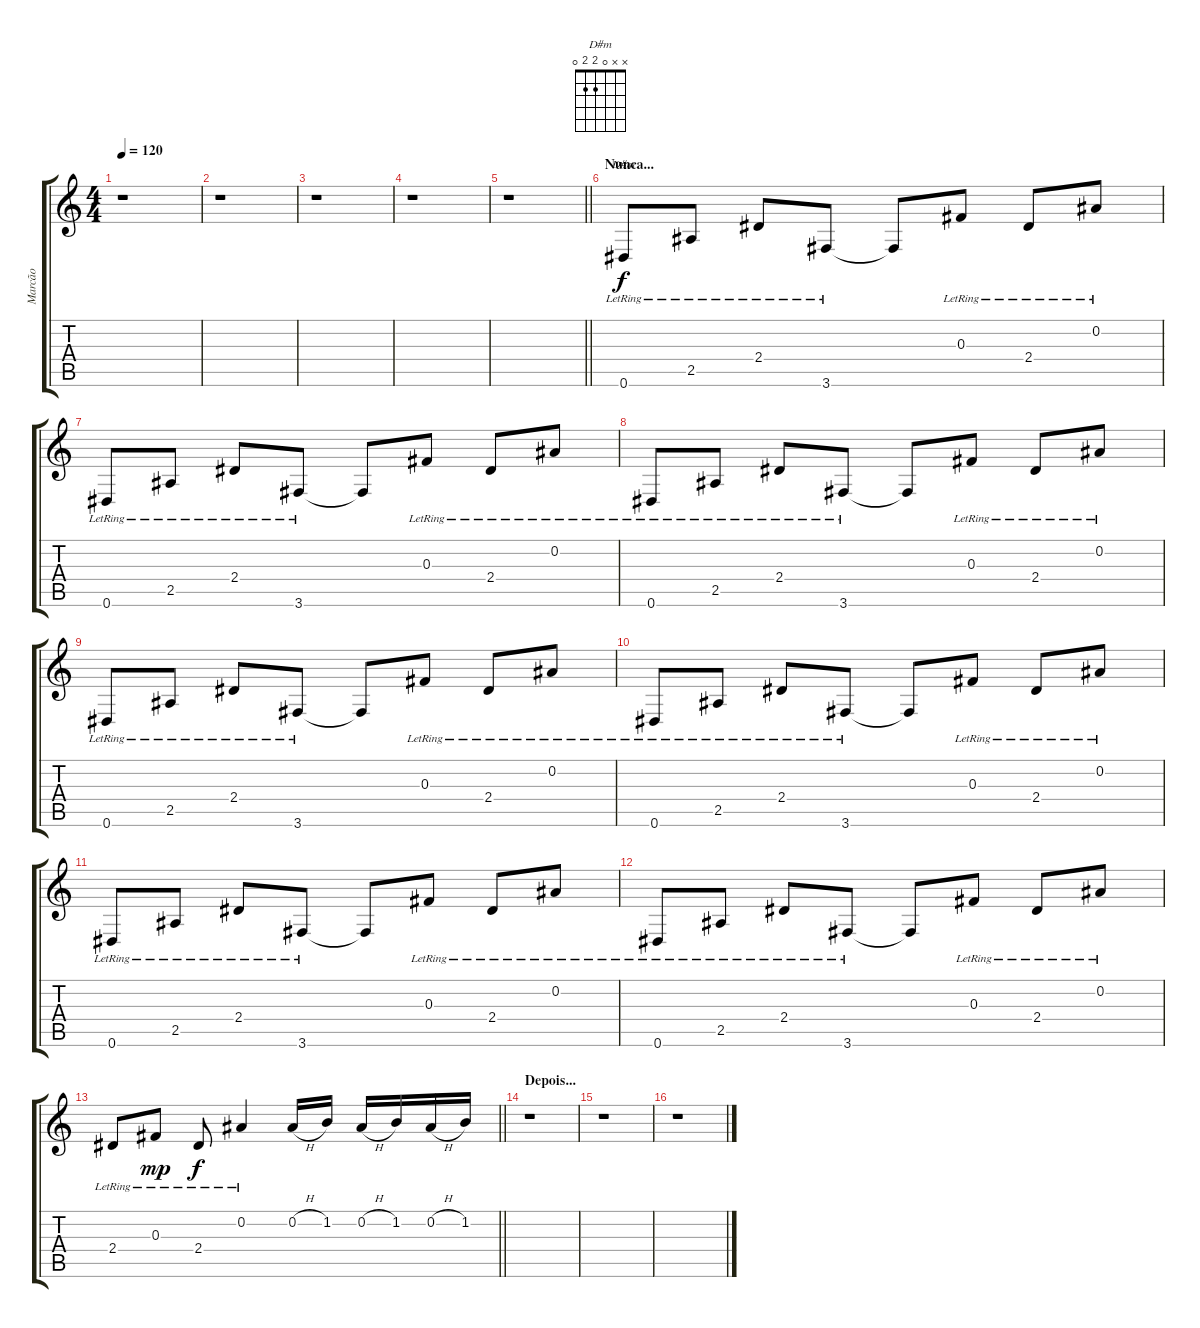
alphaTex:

\track ("Marcão" "Marcão") {instrument electricguitarclean}
\staff {score tabs}
\tuning (Eb4 Bb3 Gb3 Db3 Ab2 Eb2) {hide}
\chord ("D#m" x x 0 2 2 0)
\ts (4 4)
\tempo 120
\clef g2
\ks c
r.1{dy f} |
r.1 |
r.1 |
r.1 |
\barLineRight lightlight
r.1 |
\section ("" "Nunca...")
0.6{lr}.8{ch "D#m"} 2.5{lr}.8 2.4{lr}.8 3.6{lr}.8 3.6{t}.8 0.3{lr}.8 2.4{lr}.8 0.2{lr}.8 |
0.6{lr}.8 2.5{lr}.8 2.4{lr}.8 3.6{lr}.8 3.6{t}.8 0.3{lr}.8 2.4{lr}.8 0.2{lr}.8 |
0.6{lr}.8 2.5{lr}.8 2.4{lr}.8 3.6{lr}.8 3.6{t}.8 0.3{lr}.8 2.4{lr}.8 0.2{lr}.8 |
0.6{lr}.8 2.5{lr}.8 2.4{lr}.8 3.6{lr}.8 3.6{t}.8 0.3{lr}.8 2.4{lr}.8 0.2{lr}.8 |
0.6{lr}.8 2.5{lr}.8 2.4{lr}.8 3.6{lr}.8 3.6{t}.8 0.3{lr}.8 2.4{lr}.8 0.2{lr}.8 |
0.6{lr}.8 2.5{lr}.8 2.4{lr}.8 3.6{lr}.8 3.6{t}.8 0.3{lr}.8 2.4{lr}.8 0.2{lr}.8 |
0.6{lr}.8 2.5{lr}.8 2.4{lr}.8 3.6{lr}.8 3.6{t}.8 0.3{lr}.8 2.4{lr}.8 0.2{lr}.8 |
\barLineRight lightlight
2.4{lr}.8 0.3{lr}.8{dy mp} 2.4{lr}.8{dy f} 0.2{lr}.4 0.2{h}.16 1.2.16 0.2{h}.16 1.2.16 0.2{h}.16 1.2.16 |
\section ("" "Depois...")
r.1 |
r.1 |
r.1
